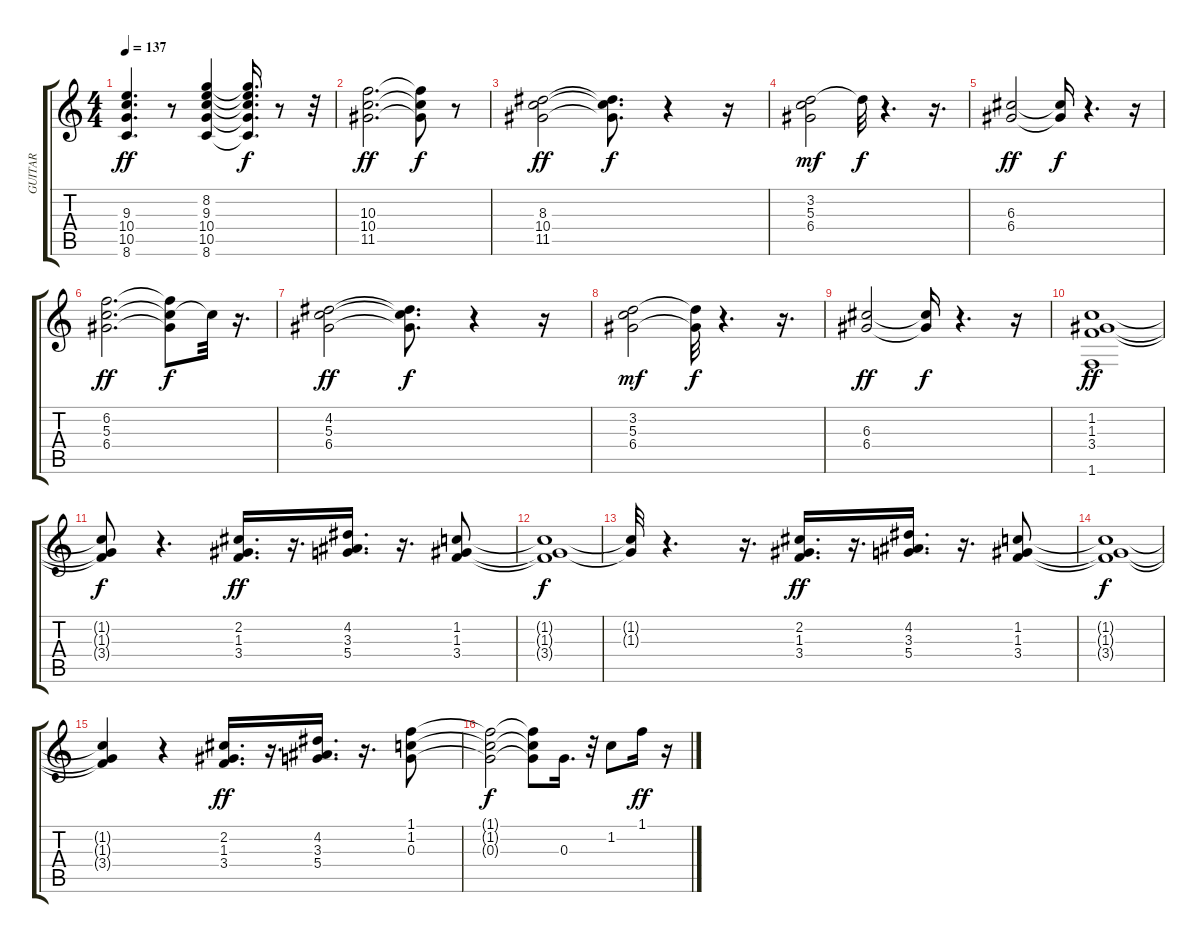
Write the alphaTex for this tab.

\track ("GUITAR" "GUITAR") {instrument electricguitarjazz}
\staff {score tabs}
\tuning (E4 B3 G3 D3 A2 E2) {hide}
\ts (4 4)
\tempo 137
\clef g2
\ks c
(9.3 10.4 10.5 8.6).4{d dy ff} r.8 (8.2 9.3 10.4 10.5 8.6).4 (8.2{t} 9.3{t} 10.4{t} 10.5{t} 8.6{t}).16{d dy f} r.8 r.32 |
(10.3 10.4 11.5).2{d dy ff} (10.3{t} 10.4{t} 11.5{t}).8{dy f} r.8 |
(8.3 10.4 11.5).2{dy ff} (8.3{t} 10.4{t} 11.5{t}).8{d dy f} r.4 r.16 |
(3.2 5.3 6.4).2{dy mf} 3.2{t}.32{dy f} r.4{d} r.16{d} |
(6.3 6.4).2{dy ff} (6.3{t} 6.4{t}).16{dy f} r.4{d} r.16 |
(6.2 5.3 6.4).2{d dy ff} (6.2{t} 5.3{t} 6.4{t}).8{dy f} 5.3{t}.32 r.16{d} |
(4.2 5.3 6.4).2{dy ff} (4.2{t} 5.3{t} 6.4{t}).8{d dy f} r.4 r.16 |
(3.2 5.3 6.4).2{dy mf} (3.2{t} 6.4{t}).32{dy f} r.4{d} r.16{d} |
(6.3 6.4).2{dy ff} (6.3{t} 6.4{t}).16{dy f} r.4{d} r.16 |
(1.2 1.3 3.4 1.6).1{dy ff} |
(1.2{t} 1.3{t} 3.4{t}).8{dy f} r.4{d} (2.2 1.3 3.4).16{d dy ff} r.16{d} (4.2 3.3 5.4).16{d} r.16{d} (1.2 1.3 3.4).8 |
(1.2{t} 1.3{t} 3.4{t}).1{dy f} |
(1.2{t} 1.3{t}).32 r.4{d} r.16{d} (2.2 1.3 3.4).16{d dy ff} r.16{d} (4.2 3.3 5.4).16{d} r.16{d} (1.2 1.3 3.4).8 |
(1.2{t} 1.3{t} 3.4{t}).1{dy f} |
(1.2{t} 1.3{t} 3.4{t}).4 r.4 (2.2 1.3 3.4).16{d dy ff} r.16{d} (4.2 3.3 5.4).16{d} r.16{d} (1.1 1.2 0.3).8 |
(1.1{t} 1.2{t} 0.3{t}).2{dy f} (1.1{t} 1.2{t} 0.3{t}).8 0.3.16{d} r.32 1.2.8 1.1.16{dy ff} r.16
